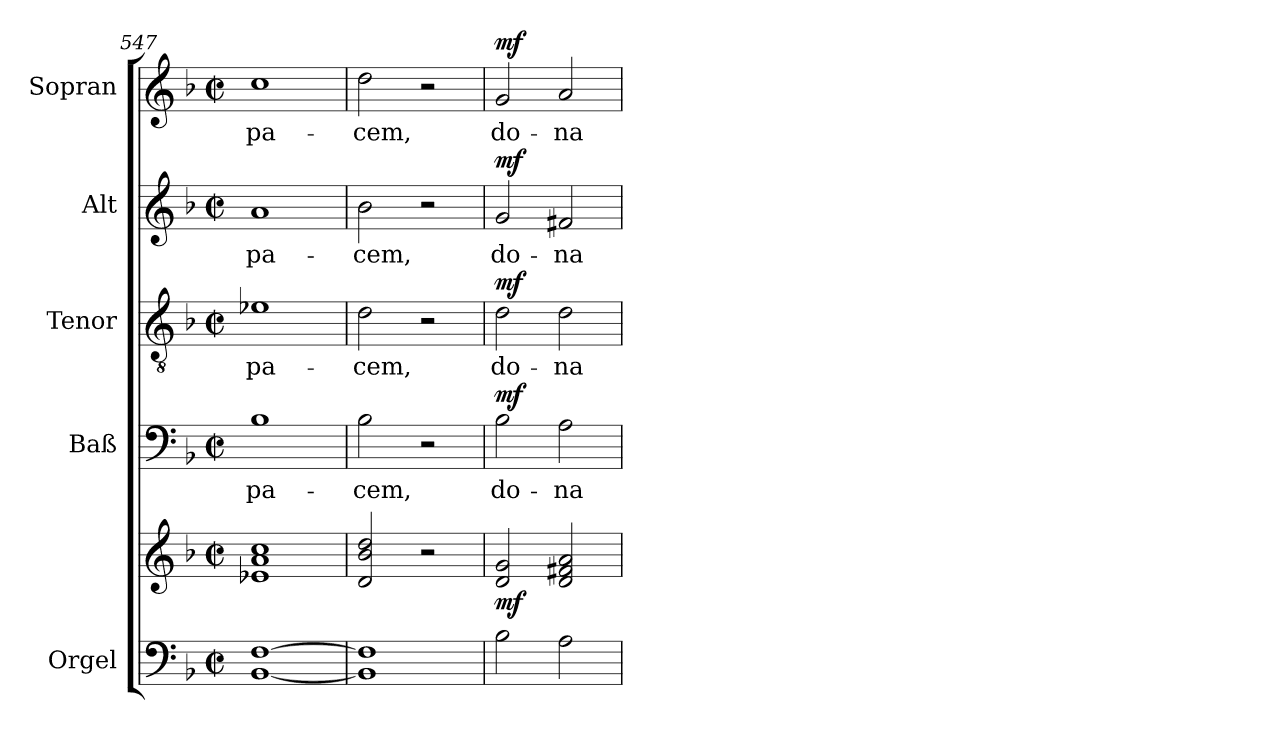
**kern	**kern	**dynam	**kern	**text	**dynam	**kern	**text	**dynam	**kern	**text	**dynam	**kern	**text	**dynam
*part5	*part5	*part5	*part4	*part4	*part4	*part3	*part3	*part3	*part2	*part2	*part2	*part1	*part1	*part1
*staff6	*staff5	*staff5/6	*staff4	*staff4	*staff4	*staff3	*staff3	*staff3	*staff2	*staff2	*staff2	*staff1	*staff1	*staff1
*I"Orgel	*	*	*I"Baß	*	*	*I"Tenor	*	*	*I"Alt	*	*	*I"Sopran	*	*
*I'Org.	*	*	*	*	*	*	*	*	*	*	*	*	*	*
*clefF4	*clefG2	*	*clefF4	*	*	*clefGv2	*	*	*clefG2	*	*	*clefG2	*	*
*k[b-]	*k[b-]	*	*k[b-]	*	*	*k[b-]	*	*	*k[b-]	*	*	*k[b-]	*	*
*F:	*F:	*	*F:	*	*	*F:	*	*	*F:	*	*	*F:	*	*
*M2/2	*M2/2	*	*M2/2	*	*	*M2/2	*	*	*M2/2	*	*	*M2/2	*	*
*met(c|)	*met(c|)	*	*met(c|)	*	*	*met(c|)	*	*	*met(c|)	*	*	*met(c|)	*	*
=547	=547	=547	=547	=547	=547	=547	=547	=547	=547	=547	=547	=547	=547	=547
!	!	!	!	!LO:LY:b	!	!	!LO:LY:b	!	!	!LO:LY:b	!	!	!LO:LY:b	!
[1BB- [1F	1e-X 1a 1cc	.	1B-	pa-	.	1e-X	pa-	.	1a	pa-	.	1cc	pa-	.
=548	=548	=548	=548	=548	=548	=548	=548	=548	=548	=548	=548	=548	=548	=548
!	!	!	!	!LO:LY:b	!	!	!LO:LY:b	!	!	!LO:LY:b	!	!	!LO:LY:b	!
1BB-] 1F]	2d/ 2b-/ 2dd/	.	2B-\	-cem,	.	2d\	-cem,	.	2b-\	-cem,	.	2dd\	-cem,	.
.	2r	.	2r	.	.	2r	.	.	2r	.	.	2r	.	.
=549	=549	=549	=549	=549	=549	=549	=549	=549	=549	=549	=549	=549	=549	=549
!	!	!LO:DY:b	!	!LO:LY:b	!LO:DY:a	!	!LO:LY:b	!LO:DY:a	!	!LO:LY:b	!LO:DY:a	!	!LO:LY:b	!LO:DY:a
2B-\	2d/ 2g/	mf	2B-\	do-	mf	2d\	do-	mf	2g/	do-	mf	2g/	do-	mf
!	!	!	!	!LO:LY:b	!	!	!LO:LY:b	!	!	!LO:LY:b	!	!	!LO:LY:b	!
2A\	2d/ 2f#X/ 2a/	.	2A\	-na	.	2d\	-na	.	2f#X/	-na	.	2a/	-na	.
=	=	=	=	=	=	=	=	=	=	=	=	=	=	=
*-	*-	*-	*-	*-	*-	*-	*-	*-	*-	*-	*-	*-	*-	*-
